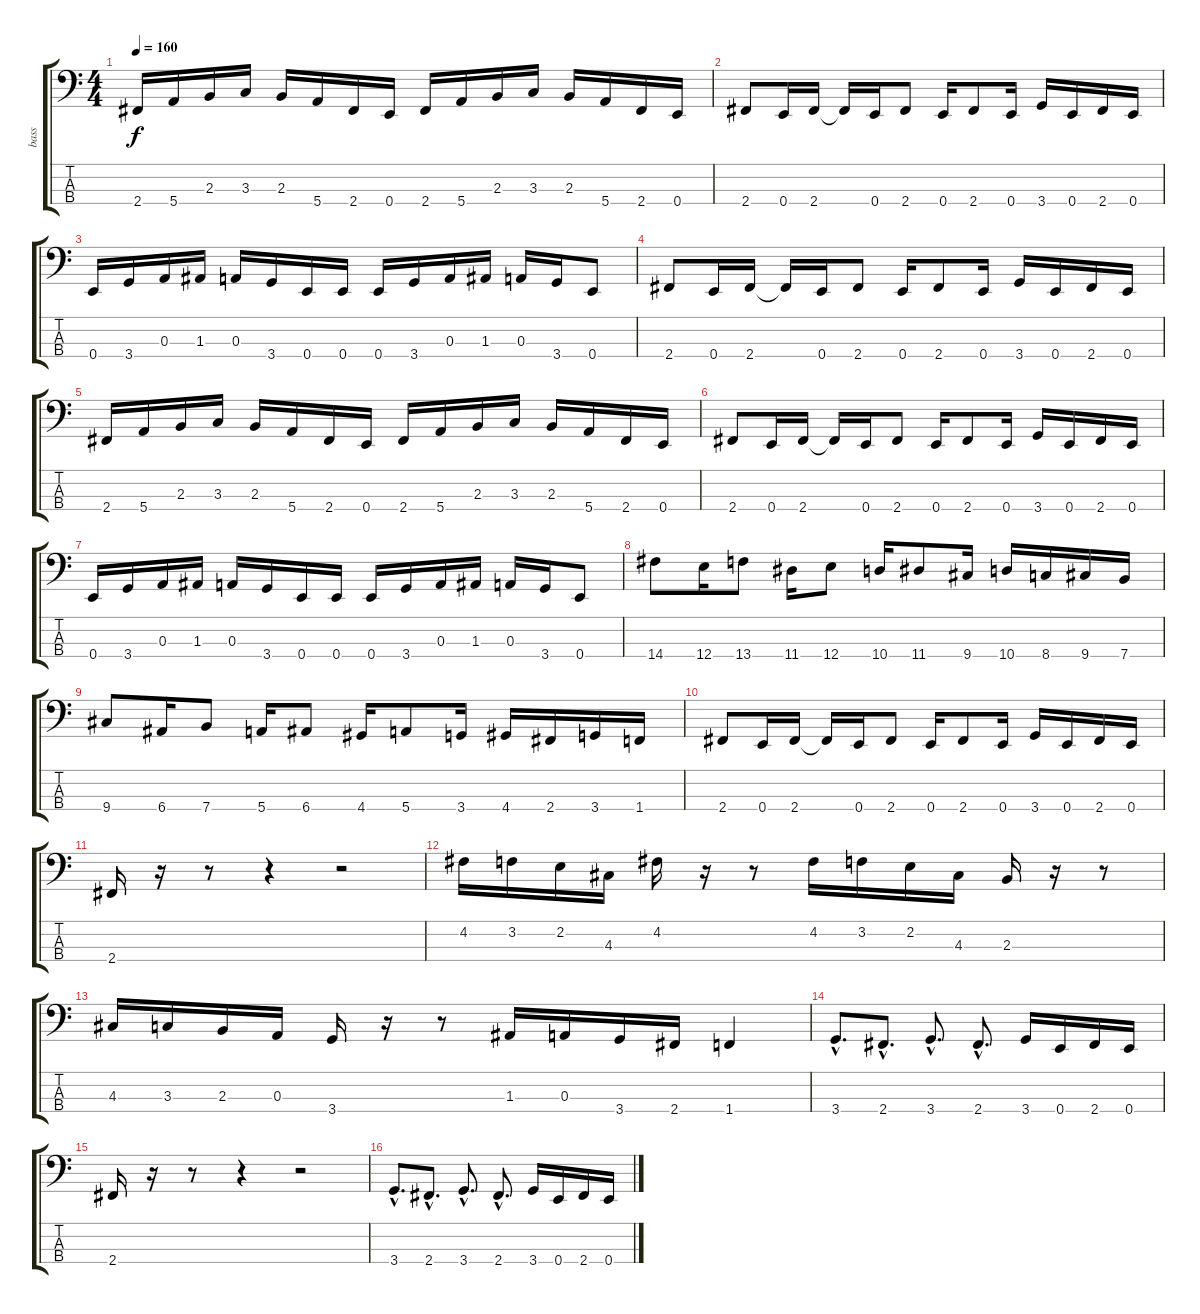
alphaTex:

\track ("bass" "bass") {instrument electricbasspick}
\staff {score tabs}
\tuning (G2 D2 A1 E1) {hide}
\ts (4 4)
\tempo 160
\clef f4
\ks c
2.4.16{dy f} 5.4.16 2.3.16 3.3.16 2.3.16 5.4.16 2.4.16 0.4.16 2.4.16 5.4.16 2.3.16 3.3.16 2.3.16 5.4.16 2.4.16 0.4.16 |
2.4.8 0.4.16 2.4.16 2.4{t}.16 0.4.16 2.4.8 0.4.16 2.4.8 0.4.16 3.4.16 0.4.16 2.4.16 0.4.16 |
0.4.16 3.4.16 0.3.16 1.3.16 0.3.16 3.4.16 0.4.16 0.4.16 0.4.16 3.4.16 0.3.16 1.3.16 0.3.16 3.4.16 0.4.8 |
2.4.8 0.4.16 2.4.16 2.4{t}.16 0.4.16 2.4.8 0.4.16 2.4.8 0.4.16 3.4.16 0.4.16 2.4.16 0.4.16 |
2.4.16 5.4.16 2.3.16 3.3.16 2.3.16 5.4.16 2.4.16 0.4.16 2.4.16 5.4.16 2.3.16 3.3.16 2.3.16 5.4.16 2.4.16 0.4.16 |
2.4.8 0.4.16 2.4.16 2.4{t}.16 0.4.16 2.4.8 0.4.16 2.4.8 0.4.16 3.4.16 0.4.16 2.4.16 0.4.16 |
0.4.16 3.4.16 0.3.16 1.3.16 0.3.16 3.4.16 0.4.16 0.4.16 0.4.16 3.4.16 0.3.16 1.3.16 0.3.16 3.4.16 0.4.8 |
14.4.8 12.4.16 13.4.8 11.4.16 12.4.8 10.4.16 11.4.8 9.4.16 10.4.16 8.4.16 9.4.16 7.4.16 |
9.4.8 6.4.16 7.4.8 5.4.16 6.4.8 4.4.16 5.4.8 3.4.16 4.4.16 2.4.16 3.4.16 1.4.16 |
2.4.8 0.4.16 2.4.16 2.4{t}.16 0.4.16 2.4.8 0.4.16 2.4.8 0.4.16 3.4.16 0.4.16 2.4.16 0.4.16 |
2.4.16 r.16 r.8 r.4 r.2 |
4.2.16 3.2.16 2.2.16 4.3.16 4.2.16 r.16 r.8 4.2.16 3.2.16 2.2.16 4.3.16 2.3.16 r.16 r.8 |
4.3.16 3.3.16 2.3.16 0.3.16 3.4.16 r.16 r.8 1.3.16 0.3.16 3.4.16 2.4.16 1.4.4 |
3.4{hac}.8{d} 2.4{hac}.8{d} 3.4{hac}.8{d} 2.4{hac}.8{d} 3.4.16 0.4.16 2.4.16 0.4.16 |
2.4.16 r.16 r.8 r.4 r.2 |
3.4{hac}.8{d} 2.4{hac}.8{d} 3.4{hac}.8{d} 2.4{hac}.8{d} 3.4.16 0.4.16 2.4.16 0.4.16
